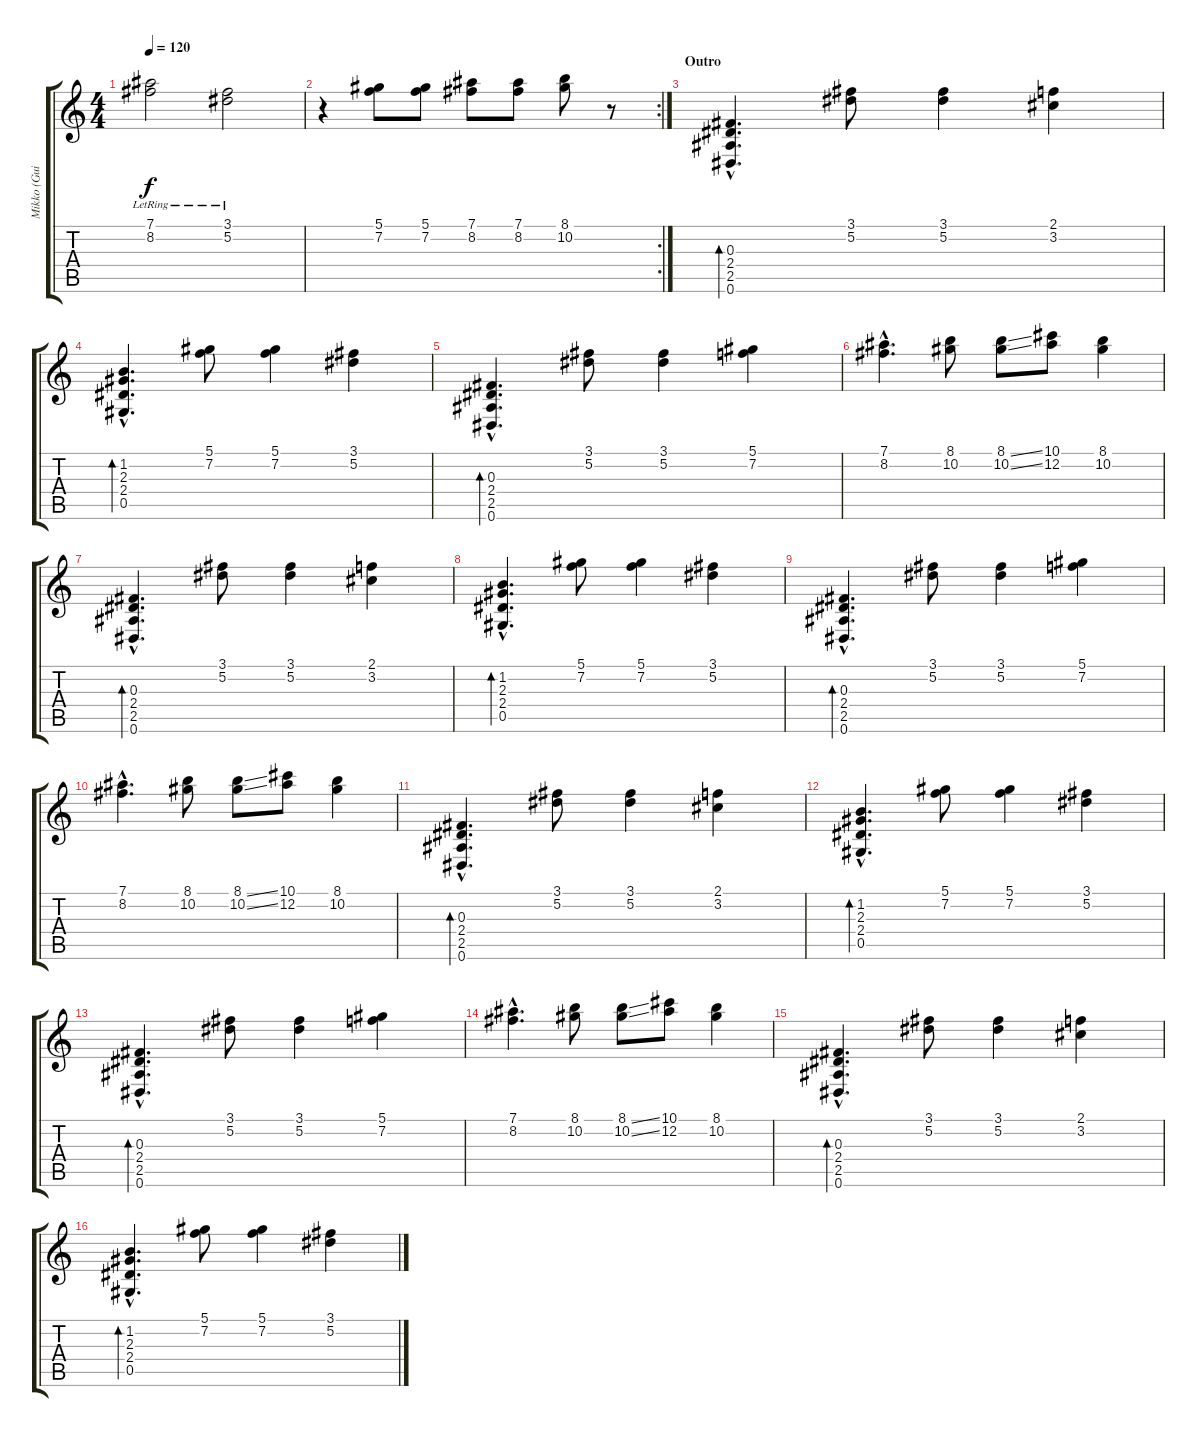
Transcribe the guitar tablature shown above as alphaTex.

\track ("Mikko (Guitar)" "Mikko (Gui") {instrument acousticguitarnylon}
\staff {score tabs}
\tuning (Eb4 Bb3 Gb3 Db3 Ab2 Eb2) {hide}
\ts (4 4)
\tempo 120
\clef g2
\ks c
(7.1 8.2{lr}).2{dy f} (3.1{lr} 5.2).2 |
\rc 2
r.4 (5.1 7.2).8 (5.1 7.2).8 (7.1 8.2).8 (7.1 8.2).8 (8.1 10.2).8 r.8 |
\section ("" "Outro")
(0.3{hac} 2.4{hac} 2.5{hac} 0.6{hac}).4{d bd 60} (3.1 5.2).8 (3.1 5.2).4 (2.1 3.2).4 |
(1.2{hac} 2.3{hac} 2.4{hac} 0.5{hac}).4{d bd 60} (5.1 7.2).8 (5.1 7.2).4 (3.1 5.2).4 |
(0.3{hac} 2.4{hac} 2.5{hac} 0.6{hac}).4{d bd 60} (3.1 5.2).8 (3.1 5.2).4 (5.1 7.2).4 |
(7.1{hac} 8.2{hac}).4{d} (8.1 10.2).8 (8.1{ss} 10.2{ss}).8 (10.1 12.2).8 (8.1 10.2).4 |
(0.3{hac} 2.4{hac} 2.5{hac} 0.6{hac}).4{d bd 60} (3.1 5.2).8 (3.1 5.2).4 (2.1 3.2).4 |
(1.2{hac} 2.3{hac} 2.4{hac} 0.5{hac}).4{d bd 60} (5.1 7.2).8 (5.1 7.2).4 (3.1 5.2).4 |
(0.3{hac} 2.4{hac} 2.5{hac} 0.6{hac}).4{d bd 60} (3.1 5.2).8 (3.1 5.2).4 (5.1 7.2).4 |
(7.1{hac} 8.2{hac}).4{d} (8.1 10.2).8 (8.1{ss} 10.2{ss}).8 (10.1 12.2).8 (8.1 10.2).4 |
(0.3{hac} 2.4{hac} 2.5{hac} 0.6{hac}).4{d bd 60 volume 12} (3.1 5.2).8 (3.1 5.2).4 (2.1 3.2).4 |
(1.2{hac} 2.3{hac} 2.4{hac} 0.5{hac}).4{d bd 60} (5.1 7.2).8 (5.1 7.2).4 (3.1 5.2).4 |
(0.3{hac} 2.4{hac} 2.5{hac} 0.6{hac}).4{d bd 60 volume 10} (3.1 5.2).8 (3.1 5.2).4 (5.1 7.2).4 |
(7.1{hac} 8.2{hac}).4{d} (8.1 10.2).8 (8.1{ss} 10.2{ss}).8 (10.1 12.2).8 (8.1 10.2).4 |
(0.3{hac} 2.4{hac} 2.5{hac} 0.6{hac}).4{d bd 60 volume 8} (3.1 5.2).8 (3.1 5.2).4 (2.1 3.2).4 |
(1.2{hac} 2.3{hac} 2.4{hac} 0.5{hac}).4{d bd 60} (5.1 7.2).8 (5.1 7.2).4 (3.1 5.2).4
